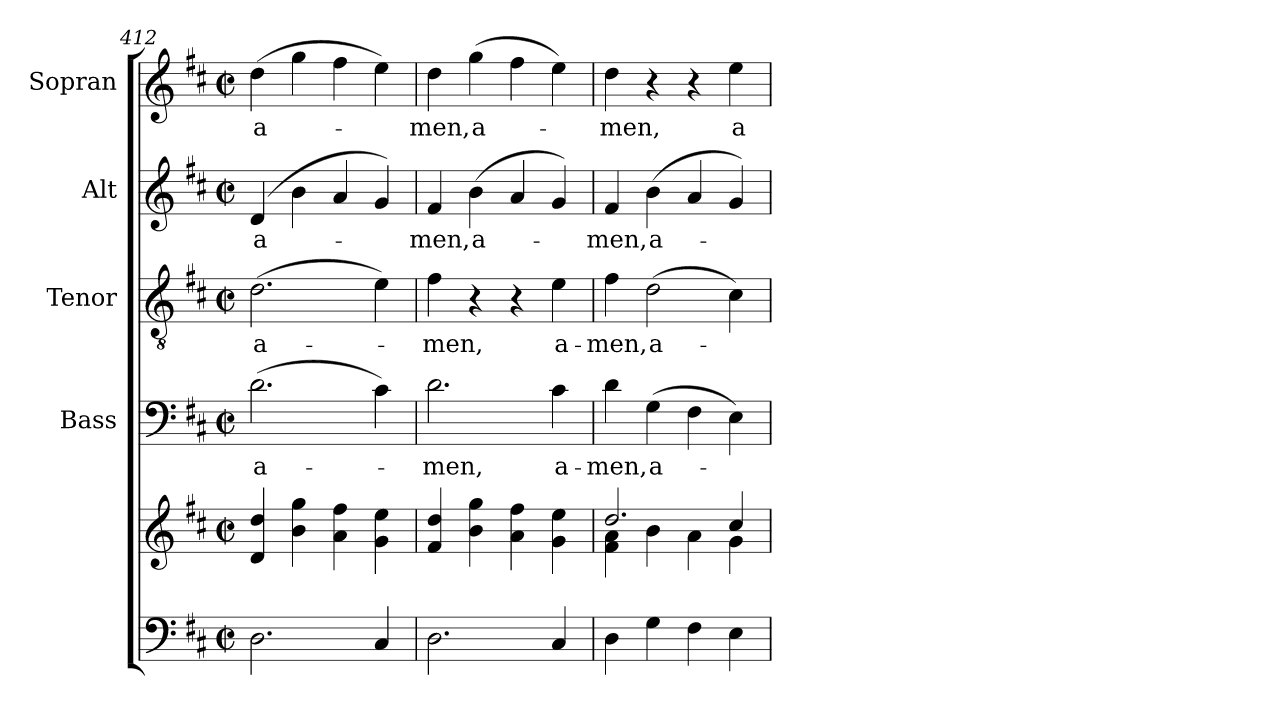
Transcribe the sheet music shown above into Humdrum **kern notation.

**kern	**kern	**kern	**text	**kern	**text	**kern	**text	**kern	**text
*part5	*part5	*part4	*part4	*part3	*part3	*part2	*part2	*part1	*part1
*staff6	*staff5	*staff4	*staff4	*staff3	*staff3	*staff2	*staff2	*staff1	*staff1
*	*	*I"Bass	*	*I"Tenor	*	*I"Alt	*	*I"Sopran	*
*	*	*I'B.	*	*I'T.	*	*I'A.	*	*I'S.	*
!!LO:LB:g=z
*clefF4	*clefG2	*clefF4	*	*clefGv2	*	*clefG2	*	*clefG2	*
*k[f#c#]	*k[f#c#]	*k[f#c#]	*	*k[f#c#]	*	*k[f#c#]	*	*k[f#c#]	*
*D:	*D:	*D:	*	*D:	*	*D:	*	*D:	*
*M2/2	*M2/2	*M2/2	*	*M2/2	*	*M2/2	*	*M2/2	*
*met(c|)	*met(c|)	*met(c|)	*	*met(c|)	*	*met(c|)	*	*met(c|)	*
=412	=412	=412	=412	=412	=412	=412	=412	=412	=412
!	!	!	!LO:LY:b	!	!LO:LY:b	!	!LO:LY:b	!	!LO:LY:b
2.D\	4d/ 4dd/	(>2.d\	a-	(>2.d\	a-	(4d/	a-	(>4dd\	a-
.	4b\ 4gg\	.	.	.	.	4b\	.	4gg\	.
.	4a\ 4ff#\	.	.	.	.	4a/	.	4ff#\	.
4C#/	4g\ 4ee\	4c#\)	.	4e\)	.	4g/)	.	4ee\)	.
=413	=413	=413	=413	=413	=413	=413	=413	=413	=413
!	!	!	!LO:LY:b	!	!LO:LY:b	!	!LO:LY:b	!	!LO:LY:b
2.D\	4f#/ 4dd/	2.d\	-men,	4f#\	-men,	4f#/	-men,	4dd\	-men,
!	!	!	!	!	!	!	!LO:LY:b	!	!LO:LY:b
.	4b\ 4gg\	.	.	4r	.	(>4b\	a-	(>4gg\	a-
.	4a\ 4ff#\	.	.	4r	.	4a/	.	4ff#\	.
!	!	!	!LO:LY:b	!	!LO:LY:b	!	!	!	!
4C#/	4g\ 4ee\	4c#\	a-	4e\	a-	4g/)	.	4ee\)	.
=414	=414	=414	=414	=414	=414	=414	=414	=414	=414
*	*^	*	*	*	*	*	*	*	*
!	!	!	!	!LO:LY:b	!	!LO:LY:b	!	!LO:LY:b	!	!LO:LY:b
4D\	2.dd/	4f#\ 4a\	4d\	-men,	4f#\	-men,	4f#/	-men,	4dd\	-men,
!	!	!	!	!LO:LY:b	!	!LO:LY:b	!	!LO:LY:b	!	!
4G\	.	4b\	(>4G\	a-	(>2d\	a-	(>4b\	a-	4r	.
4F#\	.	4a\	4F#\	.	.	.	4a/	.	4r	.
!	!	!	!	!	!	!	!	!	!	!LO:LY:b
4E\	4cc#/	4g\	4E\)	.	4c#\)	.	4g/)	.	4ee\	a-
*	*v	*v	*	*	*	*	*	*	*	*
=	=	=	=	=	=	=	=	=	=
*-	*-	*-	*-	*-	*-	*-	*-	*-	*-
